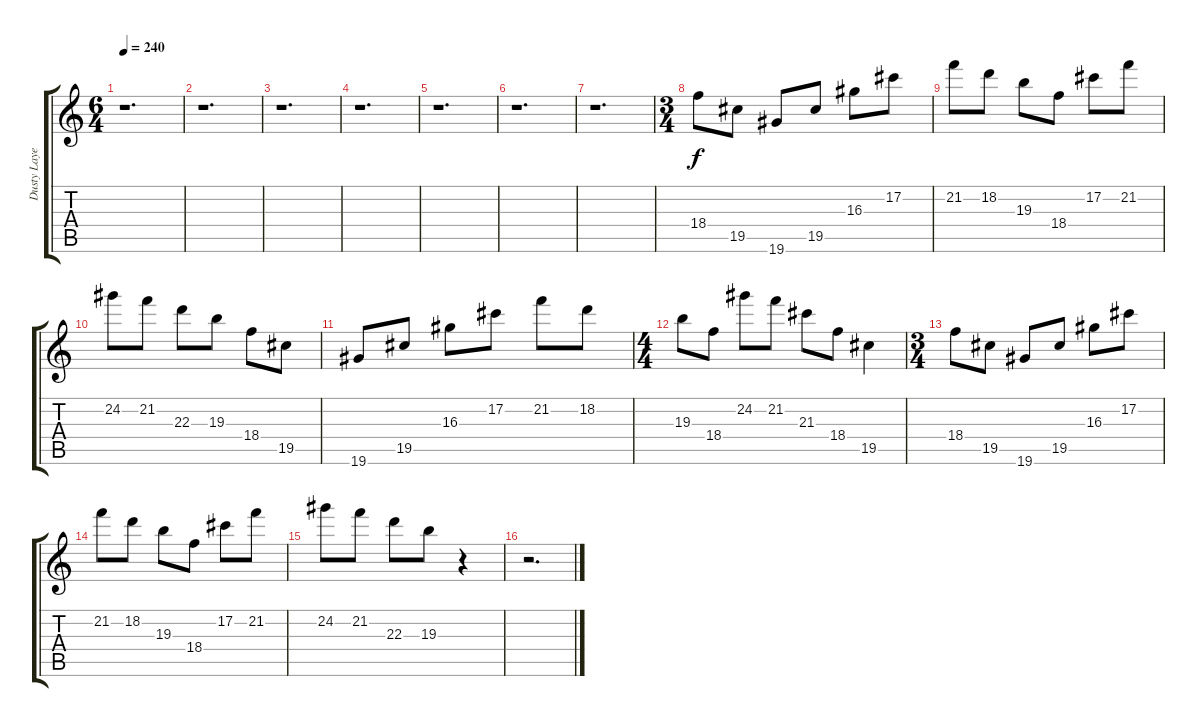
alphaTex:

\track ("Dusty Layer 2" "Dusty Laye") {instrument distortionguitar}
\staff {score tabs}
\tuning (Db4 Ab3 E3 B2 Gb2 Db2) {hide}
\ts (6 4)
\tempo 240
\clef g2
\ks c
r.1{d dy f} |
r.1{d} |
r.1{d} |
r.1{d} |
r.1{d} |
r.1{d} |
r.1{d} |
\ts (3 4)
\section ("" "")
18.4.8 19.5.8 19.6.8 19.5.8 16.3.8 17.2.8 |
21.2.8 18.2.8 19.3.8 18.4.8 17.2.8 21.2.8 |
24.2.8 21.2.8 22.3.8 19.3.8 18.4.8 19.5.8 |
19.6.8 19.5.8 16.3.8 17.2.8 21.2.8 18.2.8 |
\ts (4 4)
19.3.8 18.4.8 24.2.8 21.2.8 21.3.8 18.4.8 19.5.4 |
\ts (3 4)
18.4.8 19.5.8 19.6.8 19.5.8 16.3.8 17.2.8 |
21.2.8 18.2.8 19.3.8 18.4.8 17.2.8 21.2.8 |
24.2.8 21.2.8 22.3.8 19.3.8 r.4 |
r.2{d}
